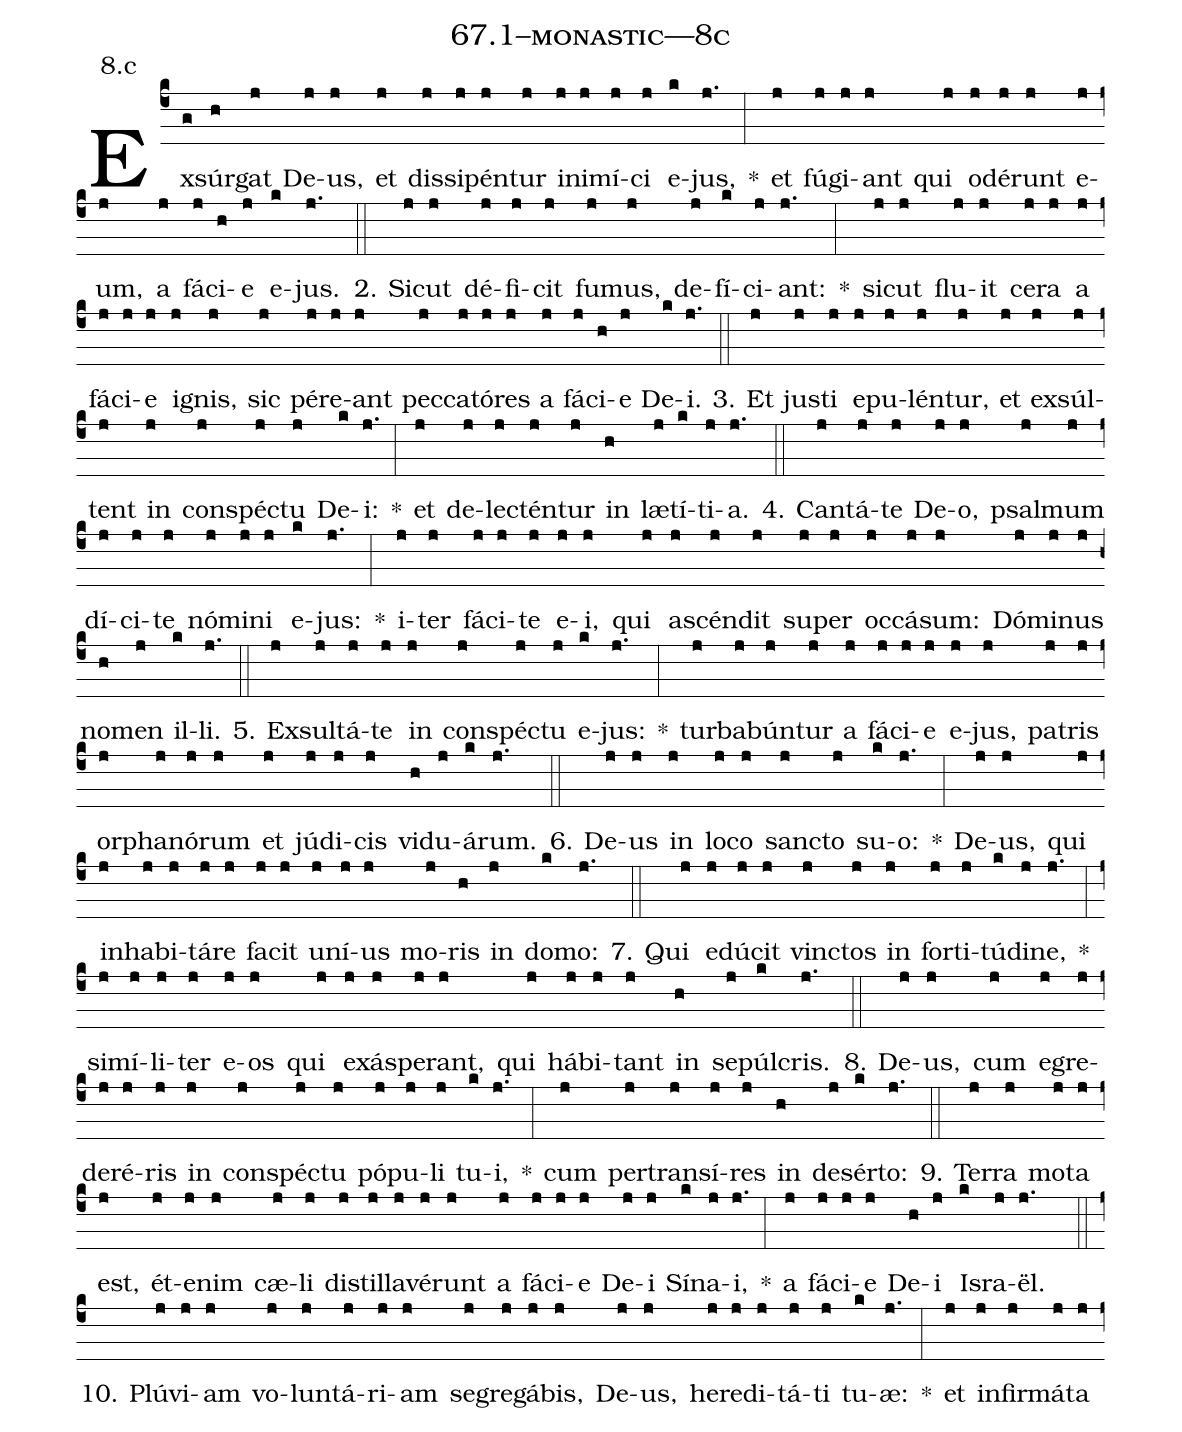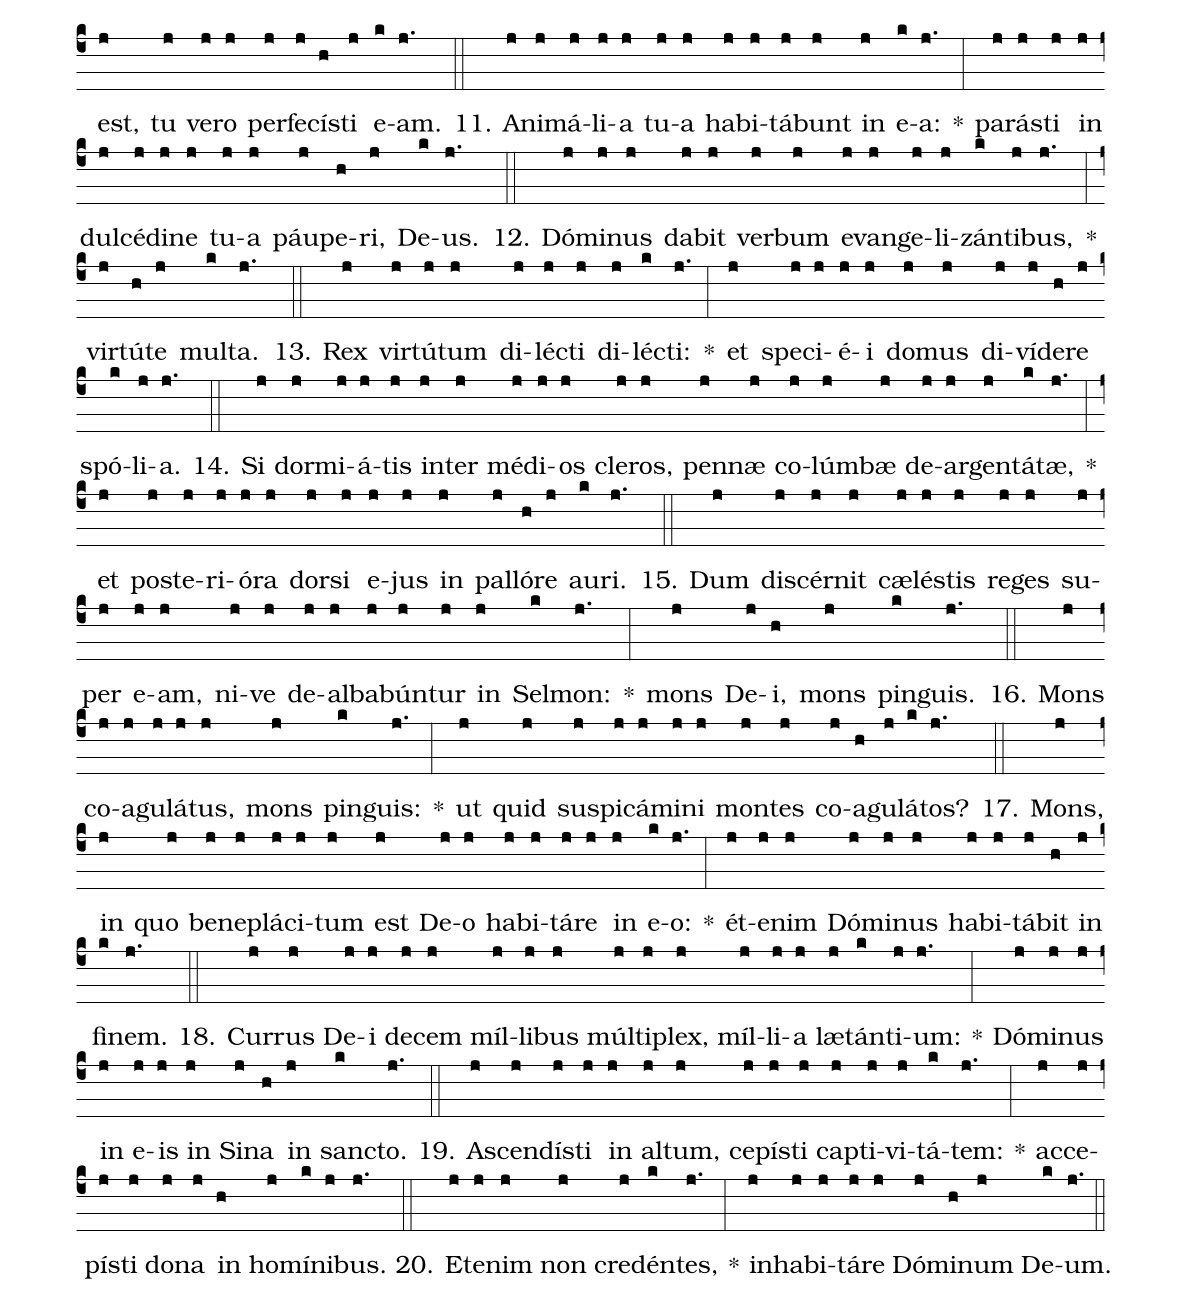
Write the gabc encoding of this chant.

name: 67.1--monastic---8c;
annotation: 8.c;
%%
(c4)Ex(g)súr(h)gat(j) De(j)us,(j) et(j) dis(j)si(j)pén(j)tur(j) in(j)i(j)mí(j)ci(j) e(k)jus,(j.) *(:) et(j) fú(j)gi(j)ant(j) qui(j) o(j)dé(j)runt(j) e(j)um,(j) a(j) fá(j)ci(h)e(j) e(k)jus.(j.) (::)
2. Sic(j)ut(j) dé(j)fi(j)cit(j) fu(j)mus,(j) de(j)fí(k)ci(j)ant:(j.) *(:) sic(j)ut(j) flu(j)it(j) ce(j)ra(j) a(j) fá(j)ci(j)e(j) i(j)gnis,(j) sic(j) pér(j)e(j)ant(j) pec(j)ca(j)tó(j)res(j) a(j) fá(j)ci(h)e(j) De(k)i.(j.) (::)
3. Et(j) jus(j)ti(j) e(j)pu(j)lén(j)tur,(j) et(j) ex(j)súl(j)tent(j) in(j) con(j)spéc(j)tu(j) De(k)i:(j.) *(:) et(j) de(j)lec(j)tén(j)tur(j) in(h) læ(j)tí(k)ti(j)a.(j.) (::)
4. Can(j)tá(j)te(j) De(j)o,(j) psal(j)mum(j) dí(j)ci(j)te(j) nó(j)mi(j)ni(j) e(k)jus:(j.) *(:) i(j)ter(j) fá(j)ci(j)te(j) e(j)i,(j) qui(j) a(j)scén(j)dit(j) su(j)per(j) oc(j)cá(j)sum:(j) Dó(j)mi(j)nus(j) no(h)men(j) il(k)li.(j.) (::)
5. Ex(j)sul(j)tá(j)te(j) in(j) con(j)spéc(j)tu(j) e(k)jus:(j.) *(:) tur(j)ba(j)bún(j)tur(j) a(j) fá(j)ci(j)e(j) e(j)jus,(j) pa(j)tris(j) or(j)pha(j)nó(j)rum(j) et(j) jú(j)di(j)cis(j) vi(h)du(j)á(k)rum.(j.) (::)
6. De(j)us(j) in(j) lo(j)co(j) sanc(j)to(j) su(k)o:(j.) *(:) De(j)us,(j) qui(j) in(j)ha(j)bi(j)tá(j)re(j) fa(j)cit(j) u(j)ní(j)us(j) mo(j)ris(h) in(j) do(k)mo:(j.) (::)
7. Qui(j) e(j)dú(j)cit(j) vinc(j)tos(j) in(j) for(j)ti(j)tú(k)di(j)ne,(j.) *(:) si(j)mí(j)li(j)ter(j) e(j)os(j) qui(j) ex(j)ás(j)pe(j)rant,(j) qui(j) há(j)bi(j)tant(j) in(h) se(j)púl(k)cris.(j.) (::)
8. De(j)us,(j) cum(j) e(j)gre(j)de(j)ré(j)ris(j) in(j) con(j)spéc(j)tu(j) pó(j)pu(j)li(j) tu(k)i,(j.) *(:) cum(j) per(j)trans(j)í(j)res(j) in(h) de(j)sér(k)to:(j.) (::)
9. Ter(j)ra(j) mo(j)ta(j) est,(j) ét(j)e(j)nim(j) cæ(j)li(j) di(j)stil(j)la(j)vé(j)runt(j) a(j) fá(j)ci(j)e(j) De(j)i(j) Sí(k)na(j)i,(j.) *(:) a(j) fá(j)ci(j)e(j) De(h)i(j) Is(k)ra(j)ël.(j.) (::)
10. Plú(j)vi(j)am(j) vo(j)lun(j)tá(j)ri(j)am(j) se(j)gre(j)gá(j)bis,(j) De(j)us,(j) he(j)re(j)di(j)tá(j)ti(j) tu(k)æ:(j.) *(:) et(j) in(j)fir(j)má(j)ta(j) est,(j) tu(j) ve(j)ro(j) per(j)fe(j)cís(h)ti(j) e(k)am.(j.) (::)
11. A(j)ni(j)má(j)li(j)a(j) tu(j)a(j) ha(j)bi(j)tá(j)bunt(j) in(j) e(k)a:(j.) *(:) pa(j)rás(j)ti(j) in(j) dul(j)cé(j)di(j)ne(j) tu(j)a(j) páu(j)pe(h)ri,(j) De(k)us.(j.) (::)
12. Dó(j)mi(j)nus(j) da(j)bit(j) ver(j)bum(j) e(j)van(j)ge(j)li(j)zán(k)ti(j)bus,(j.) *(:) vir(j)tú(h)te(j) mul(k)ta.(j.) (::)
13. Rex(j) vir(j)tú(j)tum(j) di(j)léc(j)ti(j) di(j)léc(k)ti:(j.) *(:) et(j) spe(j)ci(j)é(j)i(j) do(j)mus(j) di(j)ví(j)de(h)re(j) spó(k)li(j)a.(j.) (::)
14. Si(j) dor(j)mi(j)á(j)tis(j) in(j)ter(j) mé(j)di(j)os(j) cle(j)ros,(j) pen(j)næ(j) co(j)lúm(j)bæ(j) de(j)ar(j)gen(j)tá(k)tæ,(j.) *(:) et(j) post(j)e(j)ri(j)ó(j)ra(j) dor(j)si(j) e(j)jus(j) in(j) pal(j)ló(h)re(j) au(k)ri.(j.) (::)
15. Dum(j) di(j)scér(j)nit(j) cæ(j)lés(j)tis(j) re(j)ges(j) su(j)per(j) e(j)am,(j) ni(j)ve(j) de(j)al(j)ba(j)bún(j)tur(j) in(j) Sel(k)mon:(j.) *(:) mons(j) De(j)i,(h) mons(j) pin(k)guis.(j.) (::)
16. Mons(j) co(j)a(j)gu(j)lá(j)tus,(j) mons(j) pin(k)guis:(j.) *(:) ut(j) quid(j) su(j)spi(j)cá(j)mi(j)ni(j) mon(j)tes(j) co(j)a(h)gu(j)lá(k)tos?(j.) (::)
17. Mons,(j) in(j) quo(j) be(j)ne(j)plá(j)ci(j)tum(j) est(j) De(j)o(j) ha(j)bi(j)tá(j)re(j) in(j) e(k)o:(j.) *(:) ét(j)e(j)nim(j) Dó(j)mi(j)nus(j) ha(j)bi(j)tá(j)bit(h) in(j) fi(k)nem.(j.) (::)
18. Cur(j)rus(j) De(j)i(j) de(j)cem(j) míl(j)li(j)bus(j) múl(j)ti(j)plex,(j) míl(j)li(j)a(j) læ(j)tán(k)ti(j)um:(j.) *(:) Dó(j)mi(j)nus(j) in(j) e(j)is(j) in(j) Si(j)na(h) in(j) sanc(k)to.(j.) (::)
19. A(j)scen(j)dís(j)ti(j) in(j) al(j)tum,(j) ce(j)pís(j)ti(j) cap(j)ti(j)vi(j)tá(k)tem:(j.) *(:) ac(j)ce(j)pís(j)ti(j) do(j)na(j) in(h) ho(j)mí(k)ni(j)bus.(j.) (::)
20. Et(j)e(j)nim(j) non(j) cre(j)dén(k)tes,(j.) *(:) in(j)ha(j)bi(j)tá(j)re(j) Dó(j)mi(h)num(j) De(k)um.(j.) (::)
